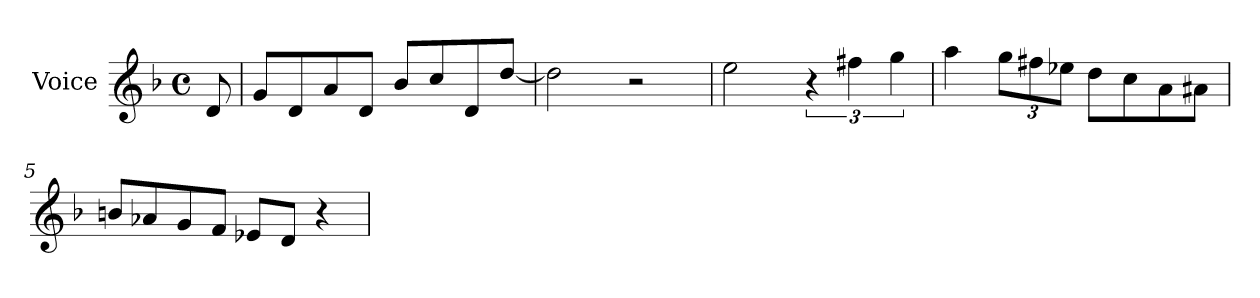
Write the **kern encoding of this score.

**kern
*part1
*staff1
*I"Voice
*I'Voice
*clefG2
*k[b-]
*M4/4
*met(c)
=
8d/
=1
8g/L
8d/
8a/
8d/J
8b-/L
8cc/
8d/
[>8dd/J
=2
2dd\]
2rcc
=3
2ee\
6r
6ff#X\
6gg\
=4
4aa\
12gg\L
12ff#X\
12ee-X\J
8dd\L
8cc\
8a\
8a#X\J
=5
8bn/L
8a-X/
8g/
8f/J
8e-X/L
8d/J
4r
=
*-
